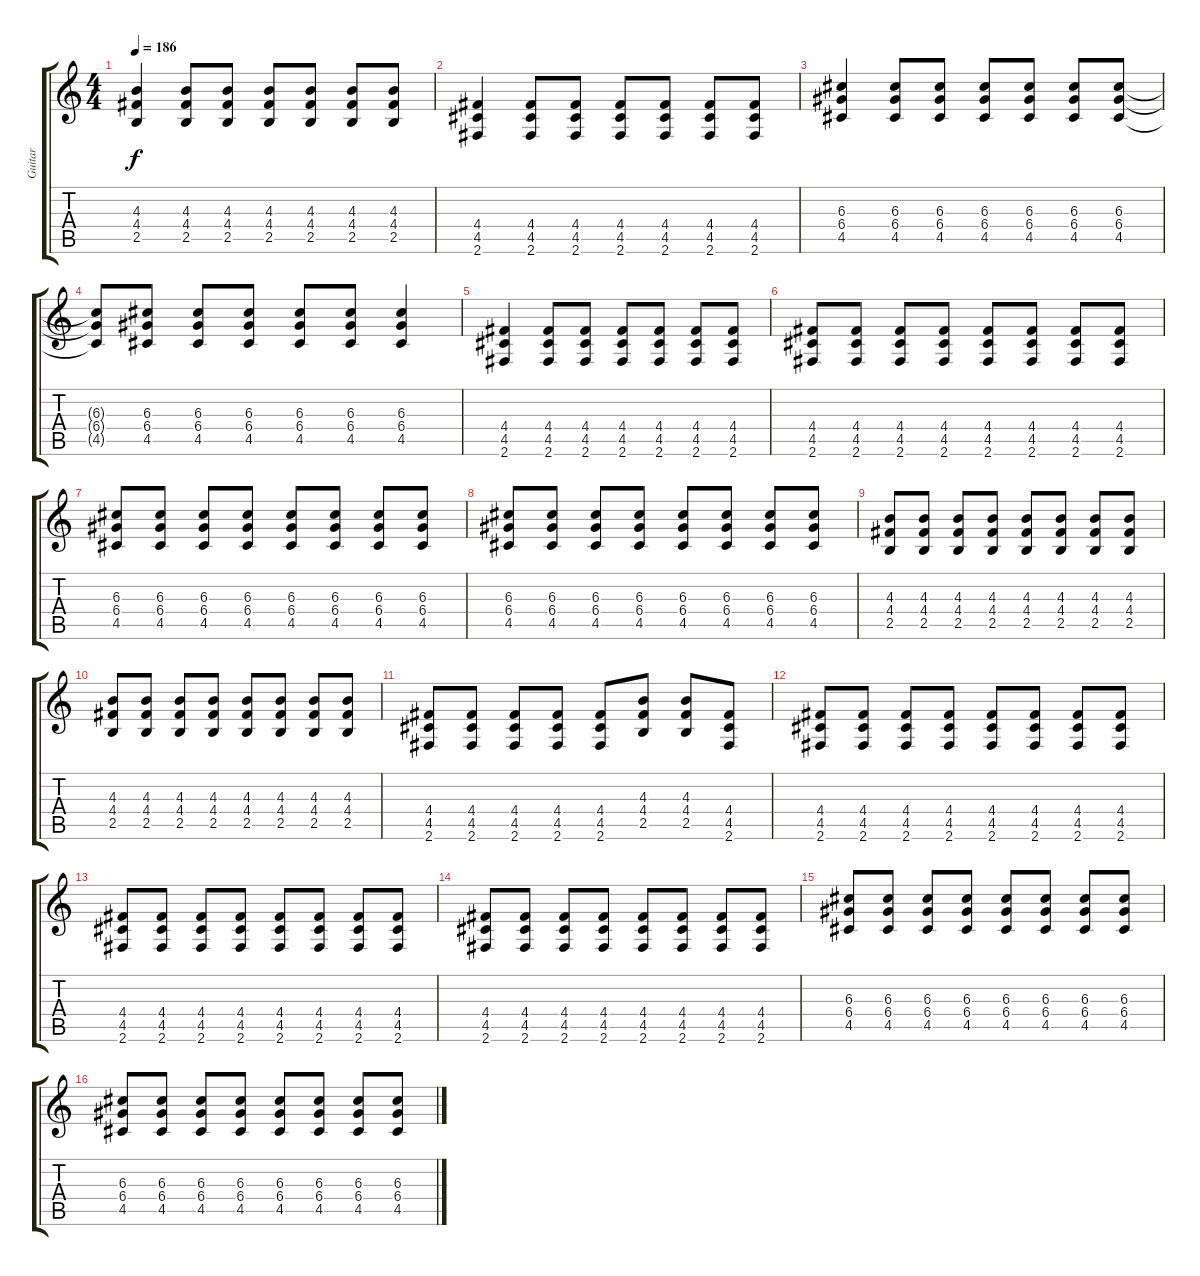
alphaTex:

\track ("Guitar" "Guitar") {instrument distortionguitar}
\staff {score tabs}
\tuning (E4 B3 G3 D3 A2 E2) {hide}
\ts (4 4)
\tempo 186
\clef g2
\ks c
(4.3 4.4 2.5).4{dy f} (4.3 4.4 2.5).8 (4.3 4.4 2.5).8 (4.3 4.4 2.5).8 (4.3 4.4 2.5).8 (4.3 4.4 2.5).8 (4.3 4.4 2.5).8 |
(4.4 4.5 2.6).4 (4.4 4.5 2.6).8 (4.4 4.5 2.6).8 (4.4 4.5 2.6).8 (4.4 4.5 2.6).8 (4.4 4.5 2.6).8 (4.4 4.5 2.6).8 |
(6.3 6.4 4.5).4 (6.3 6.4 4.5).8 (6.3 6.4 4.5).8 (6.3 6.4 4.5).8 (6.3 6.4 4.5).8 (6.3 6.4 4.5).8 (6.3 6.4 4.5).8 |
(6.3{t} 6.4{t} 4.5{t}).8 (6.3 6.4 4.5).8 (6.3 6.4 4.5).8 (6.3 6.4 4.5).8 (6.3 6.4 4.5).8 (6.3 6.4 4.5).8 (6.3 6.4 4.5).4 |
(4.4 4.5 2.6).4 (4.4 4.5 2.6).8 (4.4 4.5 2.6).8 (4.4 4.5 2.6).8 (4.4 4.5 2.6).8 (4.4 4.5 2.6).8 (4.4 4.5 2.6).8 |
(4.4 4.5 2.6).8 (4.4 4.5 2.6).8 (4.4 4.5 2.6).8 (4.4 4.5 2.6).8 (4.4 4.5 2.6).8 (4.4 4.5 2.6).8 (4.4 4.5 2.6).8 (4.4 4.5 2.6).8 |
(6.3 6.4 4.5).8 (6.3 6.4 4.5).8 (6.3 6.4 4.5).8 (6.3 6.4 4.5).8 (6.3 6.4 4.5).8 (6.3 6.4 4.5).8 (6.3 6.4 4.5).8 (6.3 6.4 4.5).8 |
(6.3 6.4 4.5).8 (6.3 6.4 4.5).8 (6.3 6.4 4.5).8 (6.3 6.4 4.5).8 (6.3 6.4 4.5).8 (6.3 6.4 4.5).8 (6.3 6.4 4.5).8 (6.3 6.4 4.5).8 |
(4.3 4.4 2.5).8 (4.3 4.4 2.5).8 (4.3 4.4 2.5).8 (4.3 4.4 2.5).8 (4.3 4.4 2.5).8 (4.3 4.4 2.5).8 (4.3 4.4 2.5).8 (4.3 4.4 2.5).8 |
(4.3 4.4 2.5).8 (4.3 4.4 2.5).8 (4.3 4.4 2.5).8 (4.3 4.4 2.5).8 (4.3 4.4 2.5).8 (4.3 4.4 2.5).8 (4.3 4.4 2.5).8 (4.3 4.4 2.5).8 |
(4.4 4.5 2.6).8 (4.4 4.5 2.6).8 (4.4 4.5 2.6).8 (4.4 4.5 2.6).8 (4.4 4.5 2.6).8 (4.3 4.4 2.5).8 (4.3 4.4 2.5).8 (4.4 4.5 2.6).8 |
(4.4 4.5 2.6).8 (4.4 4.5 2.6).8 (4.4 4.5 2.6).8 (4.4 4.5 2.6).8 (4.4 4.5 2.6).8 (4.4 4.5 2.6).8 (4.4 4.5 2.6).8 (4.4 4.5 2.6).8 |
(4.4 4.5 2.6).8 (4.4 4.5 2.6).8 (4.4 4.5 2.6).8 (4.4 4.5 2.6).8 (4.4 4.5 2.6).8 (4.4 4.5 2.6).8 (4.4 4.5 2.6).8 (4.4 4.5 2.6).8 |
(4.4 4.5 2.6).8 (4.4 4.5 2.6).8 (4.4 4.5 2.6).8 (4.4 4.5 2.6).8 (4.4 4.5 2.6).8 (4.4 4.5 2.6).8 (4.4 4.5 2.6).8 (4.4 4.5 2.6).8 |
(6.3 6.4 4.5).8 (6.3 6.4 4.5).8 (6.3 6.4 4.5).8 (6.3 6.4 4.5).8 (6.3 6.4 4.5).8 (6.3 6.4 4.5).8 (6.3 6.4 4.5).8 (6.3 6.4 4.5).8 |
(6.3 6.4 4.5).8 (6.3 6.4 4.5).8 (6.3 6.4 4.5).8 (6.3 6.4 4.5).8 (6.3 6.4 4.5).8 (6.3 6.4 4.5).8 (6.3 6.4 4.5).8 (6.3 6.4 4.5).8
